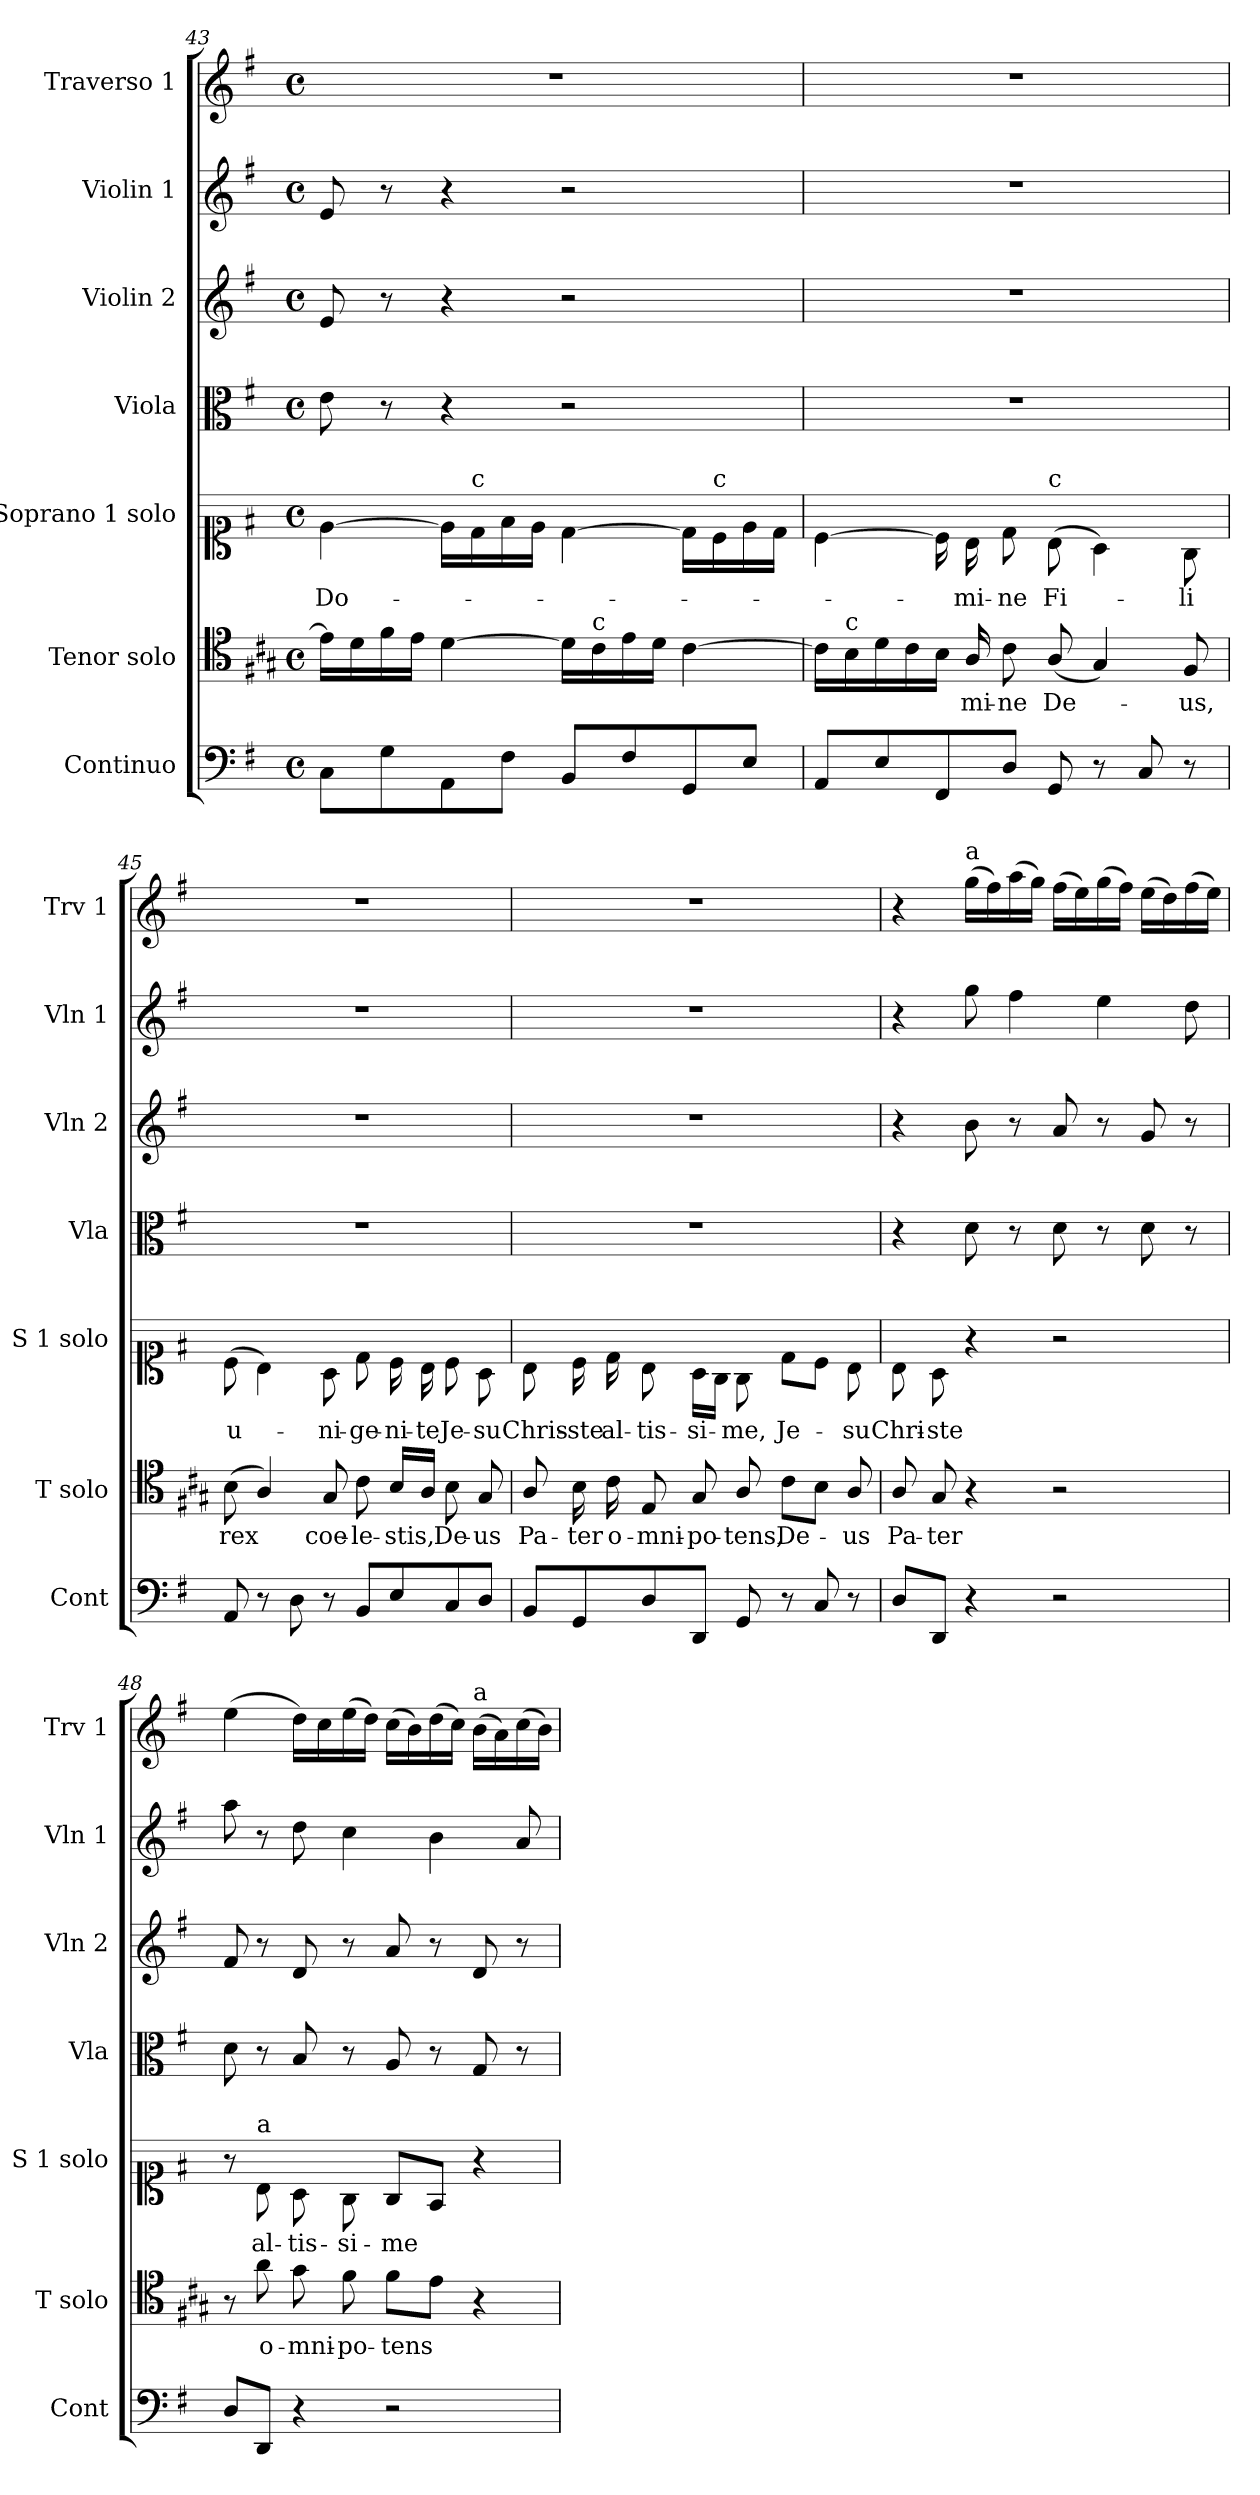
**kern	**kern	**text	**kern	**text	**kern	**kern	**kern	**kern
*part7	*part6	*part6	*part5	*part5	*part4	*part3	*part2	*part1
*staff7	*staff6	*staff6	*staff5	*staff5	*staff4	*staff3	*staff2	*staff1
*I"Continuo	*I"Tenor solo	*	*I"Soprano 1 solo	*	*I"Viola	*I"Violin 2	*I"Violin 1	*I"Traverso 1
*I'Cont	*I'T solo	*	*I'S 1 solo	*	*I'Vla	*I'Vln 2	*I'Vln 1	*I'Trv 1
*clefF4	*clefC4	*	*clefC1	*	*clefC3	*clefG2	*clefG2	*clefG2
*	*ITrd1c2	*	*ITrd-7c-12	*	*	*	*	*
*k[f#]	*k[f#]	*	*k[f#]	*	*k[f#]	*k[f#]	*k[f#]	*k[f#]
*M4/4	*M4/4	*	*M4/4	*	*M4/4	*M4/4	*M4/4	*M4/4
*met(c)	*met(c)	*	*met(c)	*	*met(c)	*met(c)	*met(c)	*met(c)
=43	=43	=43	=43	=43	=43	=43	=43	=43
!	!	!	!	!LO:LY:b	!	!	!	!
8C\L	16d\LL]	.	[4ee\	Do-	8e\	8e/	8e/	1r
.	16c\	.	.	.	.	.	.	.
8G\	16e\	.	.	.	8r	8r	8r	.
.	16d\JJ	.	.	.	.	.	.	.
8AA\	[4c\	.	16ee\LL]	.	4r	4r	4r	.
!	!	!	!LO:TX:a:t=c	!	!	!	!	!
.	.	.	16dd\	.	.	.	.	.
8F#\J	.	.	16ff#\	.	.	.	.	.
.	.	.	16ee\JJ	.	.	.	.	.
8BB/L	16c\LL]	.	[4dd\	.	2r	2r	2r	.
!	!LO:TX:a:t=c	!	!	!	!	!	!	!
.	16B\	.	.	.	.	.	.	.
8F#/	16d\	.	.	.	.	.	.	.
.	16c\JJ	.	.	.	.	.	.	.
8GG/	[4B\	.	16dd\LL]	.	.	.	.	.
!	!	!	!LO:TX:a:t=c	!	!	!	!	!
.	.	.	16cc\	.	.	.	.	.
8E/J	.	.	16ee\	.	.	.	.	.
.	.	.	16dd\JJ	.	.	.	.	.
!!LO:LB:g=z
=44	=44	=44	=44	=44	=44	=44	=44	=44
8AA/L	16B\LL]	.	[4cc\	.	1r	1r	1r	1r
!	!LO:TX:a:t=c	!	!	!	!	!	!	!
.	16A\	.	.	.	.	.	.	.
8E/	16c\	.	.	.	.	.	.	.
.	16B\	.	.	.	.	.	.	.
8FF#/	16A\JJ	.	16cc\]	.	.	.	.	.
!	!	!LO:LY:b	!	!LO:LY:b	!	!	!	!
.	16G/	-mi-	16b\	-mi-	.	.	.	.
!	!	!LO:LY:b	!	!LO:LY:b	!	!	!	!
8D/J	8B\	-ne	8dd\	-ne	.	.	.	.
!	!	!	!LO:TX:a:t=c	!	!	!	!	!
!	!	!LO:LY:b	!	!LO:LY:b	!	!	!	!
8GG/	(8G/	De-	(8b\	Fi-	.	.	.	.
8r	4F#/)	.	4a\)	.	.	.	.	.
8C/	.	.	.	.	.	.	.	.
!	!	!LO:LY:b	!	!LO:LY:b	!	!	!	!
8r	8E/	-us,	8g\	-li	.	.	.	.
=45	=45	=45	=45	=45	=45	=45	=45	=45
!	!	!LO:LY:b	!	!LO:LY:b	!	!	!	!
8AA/	(8A\	rex	(8cc\	u-	1r	1r	1r	1r
8r	4G/)	.	4b\)	.	.	.	.	.
8D\	.	.	.	.	.	.	.	.
!	!	!LO:LY:b	!	!LO:LY:b	!	!	!	!
8r	8F#/	coe-	8a\	-ni-	.	.	.	.
!	!	!LO:LY:b	!	!LO:LY:b	!	!	!	!
8BB/L	8B\	-le-	8dd\	-ge-	.	.	.	.
!	!	!LO:LY:b	!	!LO:LY:b	!	!	!	!
8E/	16A/LL	-stis,	16cc\	-ni-	.	.	.	.
!	!	!	!	!LO:LY:b	!	!	!	!
.	16G/JJ	.	16b\	-te	.	.	.	.
!	!	!LO:LY:b	!	!LO:LY:b	!	!	!	!
8C/	8A\	De-	8cc\	Je-	.	.	.	.
!	!	!LO:LY:b	!	!LO:LY:b	!	!	!	!
8D/J	8F#/	-us	8a\	-su	.	.	.	.
=46	=46	=46	=46	=46	=46	=46	=46	=46
!	!	!LO:LY:b	!	!LO:LY:b	!	!	!	!
8BB/L	8G/	Pa-	8b\	Chris-	1r	1r	1r	1r
!	!	!LO:LY:b	!	!LO:LY:b	!	!	!	!
8GG/	16A\	-ter	16cc\	-ste	.	.	.	.
!	!	!LO:LY:b	!	!LO:LY:b	!	!	!	!
.	16B\	o-	16dd\	al-	.	.	.	.
!	!	!LO:LY:b	!	!LO:LY:b	!	!	!	!
8D/	8D/	-mni-	8b\	-tis-	.	.	.	.
!	!	!LO:LY:b	!	!LO:LY:b	!	!	!	!
8DD/J	8F#/	-po-	16a\LL	-si-	.	.	.	.
.	.	.	16g\JJ	.	.	.	.	.
!	!	!LO:LY:b	!	!LO:LY:b	!	!	!	!
8GG/	8G/	-tens,	8g\	-me,	.	.	.	.
!	!	!LO:LY:b	!	!LO:LY:b	!	!	!	!
8r	8B\L	De-	8dd\L	Je-	.	.	.	.
8C/	8A\J	.	8cc\J	.	.	.	.	.
!	!	!LO:LY:b	!	!LO:LY:b	!	!	!	!
8r	8G/	-us	8b\	-su	.	.	.	.
=47	=47	=47	=47	=47	=47	=47	=47	=47
!	!	!LO:LY:b	!	!LO:LY:b	!	!	!	!
8D/L	8G/	Pa-	8b\	Chri-	4r	4r	4r	4r
!	!	!LO:LY:b	!	!LO:LY:b	!	!	!	!
8DD/J	8F#/	-ter	8a\	-ste	.	.	.	.
!	!	!	!	!	!	!	!	!LO:TX:a:t=a
4r	4r	.	4r	.	8d\	8b\	8gg\	(16gg\LL
.	.	.	.	.	.	.	.	16ff#\)
.	.	.	.	.	8r	8r	4ff#\	(16aa\
.	.	.	.	.	.	.	.	16gg\JJ)
2r	2r	.	2r	.	8d\	8a/	.	(16ff#\LL
.	.	.	.	.	.	.	.	16ee\)
.	.	.	.	.	8r	8r	4ee\	(16gg\
.	.	.	.	.	.	.	.	16ff#\JJ)
.	.	.	.	.	8d\	8g/	.	(16ee\LL
.	.	.	.	.	.	.	.	16dd\)
.	.	.	.	.	8r	8r	8dd\	(16ff#\
.	.	.	.	.	.	.	.	16ee\JJ)
!!LO:LB:g=z
=48	=48	=48	=48	=48	=48	=48	=48	=48
8D/L	8r	.	8r	.	8d\	8f#/	8aa\	(4ee\
!	!	!	!LO:TX:a:t=a	!	!	!	!	!
!	!	!LO:LY:b	!	!LO:LY:b	!	!	!	!
8DD/J	8g\	o-	8b\	al-	8r	8r	8r	.
!	!	!LO:LY:b	!	!LO:LY:b	!	!	!	!
4r	8f#\	-mni-	8a\	-tis-	8B/	8d/	8dd\	16dd\LL)
.	.	.	.	.	.	.	.	16cc\
!	!	!LO:LY:b	!	!LO:LY:b	!	!	!	!
.	8e\	-po-	8g\	-si-	8r	8r	4cc\	(16ee\
.	.	.	.	.	.	.	.	16dd\JJ)
!	!	!LO:LY:b	!	!LO:LY:b	!	!	!	!
2r	8e\L	-tens	8g/L	-me	8A/	8a/	.	(16cc\LL
.	.	.	.	.	.	.	.	16b\)
.	8d\J	.	8f#/J	.	8r	8r	4b\	(16dd\
.	.	.	.	.	.	.	.	16cc\JJ)
!	!	!	!	!	!	!	!	!LO:TX:a:t=a
.	4r	.	4r	.	8G/	8d/	.	(16b\LL
.	.	.	.	.	.	.	.	16a\)
.	.	.	.	.	8r	8r	8a/	(16cc\
.	.	.	.	.	.	.	.	16b\JJ)
=	=	=	=	=	=	=	=	=
*-	*-	*-	*-	*-	*-	*-	*-	*-
